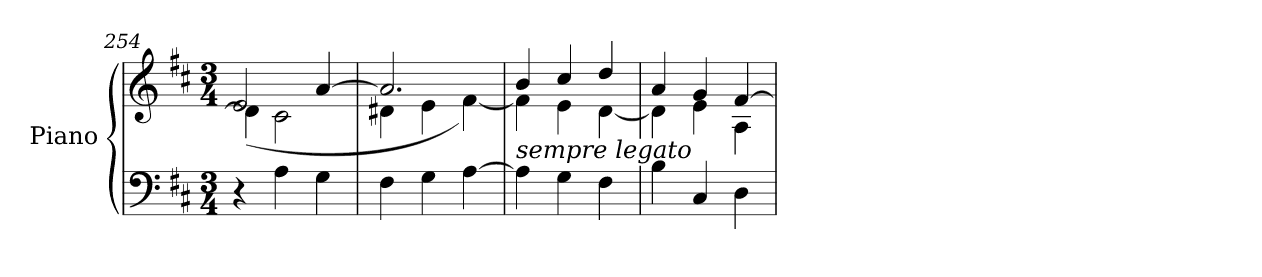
**kern	**kern
*part1	*part1
*staff2	*staff1
*I"Piano	*
*I'Pno.	*
!!LO:PB:g=z
*clefF4	*clefG2
*k[f#c#]	*k[f#c#]
*M3/4	*M3/4
=254	=254
*	*^
4r	2e/	(4d\]
4A\	.	2c#\
4G\	[4a/	.
=255	=255	=255
4F#\	2.a/]	4d#X\
4G\	.	4e\
[4A\	.	[4f#\)
=256	=256	=256
!	!LO:TX:b:i:t=sempre legato	!
4A\]	4b/	4f#\]
4G\	4cc#/	4e\
4F#\	4dd/	[4d\
=257	=257	=257
4B\	4a/	4d\]
4C#/	4g/	4e\
4D\	[4f#/	4A\
*	*v	*v
=	=
*-	*-
